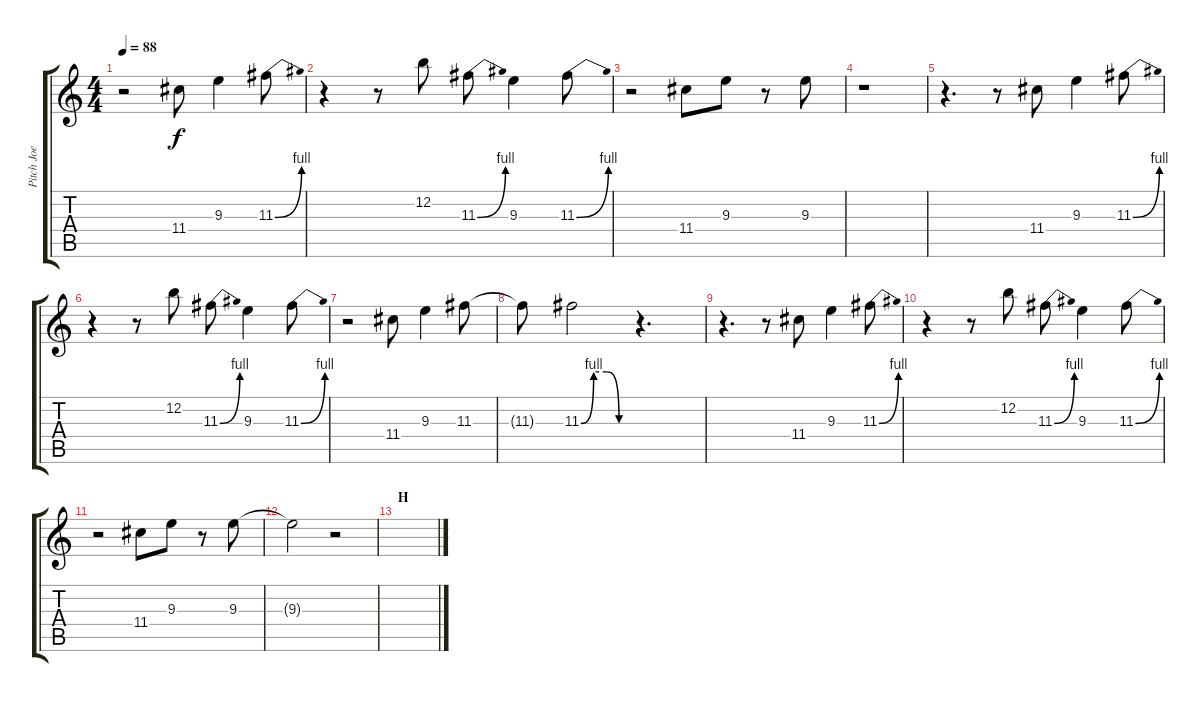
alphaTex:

\track ("Pitch Joe" "Pitch Joe") {instrument overdrivenguitar}
\staff {score tabs}
\tuning (E4 B3 G3 D3 A2 E2) {hide}
\ts (4 4)
\tempo 88
\clef g2
\ks c
r.2{dy f} 11.4.8 9.3.4 11.3{be (bend 0 0 60 4)}.8 |
r.4 r.8 12.2.8 11.3{be (bend 0 0 60 4)}.8 9.3.4 11.3{be (bend 0 0 60 4)}.8 |
r.2 11.4.8 9.3.8 r.8 9.3.8 |
r.1 |
r.4{d} r.8 11.4.8 9.3.4 11.3{be (bend 0 0 60 4)}.8 |
r.4 r.8 12.2.8 11.3{be (bend 0 0 60 4)}.8 9.3.4 11.3{be (bend 0 0 60 4)}.8 |
r.2 11.4.8 9.3.4 11.3.8 |
11.3{t}.8 11.3{be (custom 0 0 15 4 30 4 45 0 60 0)}.2 r.4{d} |
r.4{d} r.8 11.4.8 9.3.4 11.3{be (bend 0 0 60 4)}.8 |
r.4 r.8 12.2.8 11.3{be (bend 0 0 60 4)}.8 9.3.4 11.3{be (bend 0 0 60 4)}.8 |
r.2 11.4.8 9.3.8 r.8 9.3.8 |
9.3{t}.2 r.2 |
\section ("" "H")
